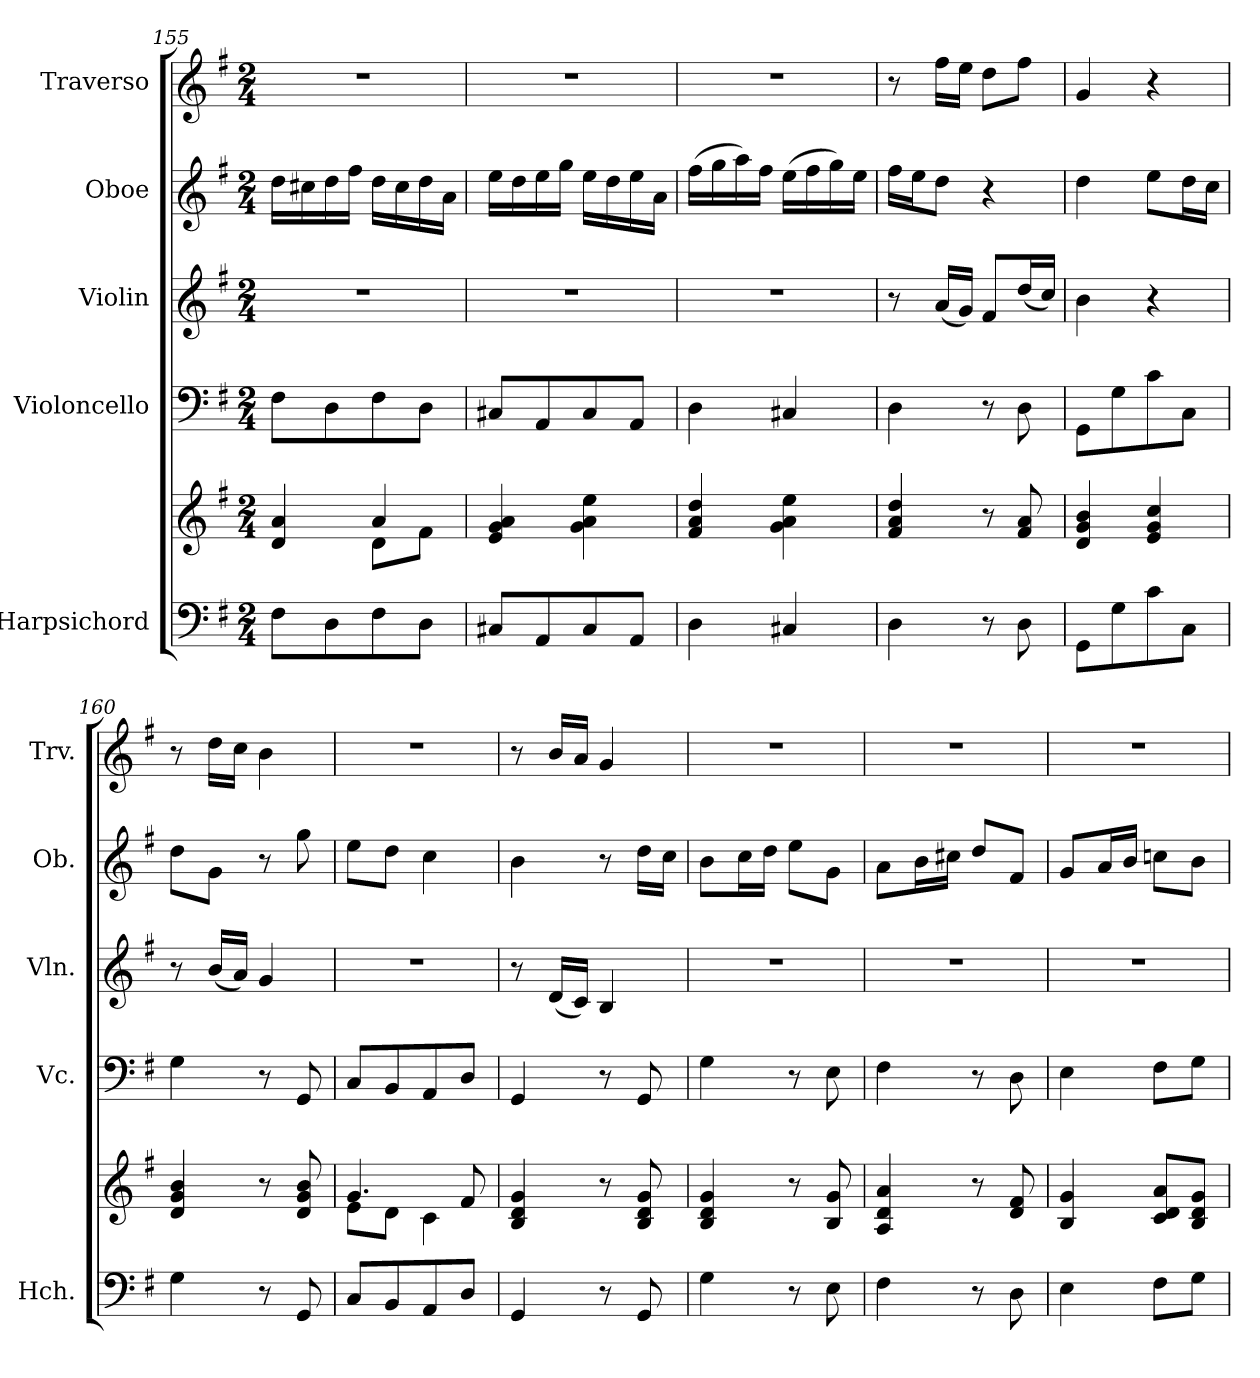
**kern	**kern	**kern	**kern	**kern	**kern
*part5	*part5	*part4	*part3	*part2	*part1
*staff6	*staff5	*staff4	*staff3	*staff2	*staff1
*I"Harpsichord	*	*I"Violoncello	*I"Violin	*I"Oboe	*I"Traverso
*I'Hch.	*	*I'Vc.	*I'Vln.	*I'Ob.	*I'Trv.
!!LO:LB:g=z
*clefF4	*clefG2	*clefF4	*clefG2	*clefG2	*clefG2
*k[f#]	*k[f#]	*k[f#]	*k[f#]	*k[f#]	*k[f#]
*M2/4	*M2/4	*M2/4	*M2/4	*M2/4	*M2/4
=155	=155	=155	=155	=155	=155
*	*^	*	*	*	*
8F#\L	4d/ 4a/	4ryy	8F#\L	2r	16dd\LL	2r
.	.	.	.	.	16cc#X\	.
8D\	.	.	8D\	.	16dd\	.
.	.	.	.	.	16ff#\JJ	.
8F#\	4a/	8d\L	8F#\	.	16dd\LL	.
.	.	.	.	.	16cc#\	.
8D\J	.	8f#\J	8D\J	.	16dd\	.
.	.	.	.	.	16a\JJ	.
*	*v	*v	*	*	*	*
=156	=156	=156	=156	=156	=156
8C#X/L	4e/ 4g/ 4a/	8C#X/L	2r	16ee\LL	2r
.	.	.	.	16dd\	.
8AA/	.	8AA/	.	16ee\	.
.	.	.	.	16gg\JJ	.
8C#/	4g\ 4a\ 4ee\	8C#/	.	16ee\LL	.
.	.	.	.	16dd\	.
8AA/J	.	8AA/J	.	16ee\	.
.	.	.	.	16a\JJ	.
=157	=157	=157	=157	=157	=157
4D\	4f#/ 4a/ 4dd/	4D\	2r	(16ff#\LL	2r
.	.	.	.	16gg\	.
.	.	.	.	16aa\)	.
.	.	.	.	16ff#\JJ	.
4C#X/	4g\ 4a\ 4ee\	4C#X/	.	(16ee\LL	.
.	.	.	.	16ff#\	.
.	.	.	.	16gg\)	.
.	.	.	.	16ee\JJ	.
=158	=158	=158	=158	=158	=158
4D\	4f#/ 4a/ 4dd/	4D\	8r	16ff#\LL	8r
.	.	.	.	16ee\J	.
.	.	.	(16a/LL	8dd\J	16ff#\LL
.	.	.	16g/JJ)	.	16ee\JJ
8r	8r	8r	8f#/L	4r	8dd\L
8D\	8f#/ 8a/	8D\	(16dd/L	.	8ff#\J
.	.	.	16cc/JJ)	.	.
=159	=159	=159	=159	=159	=159
8GG\L	4d/ 4g/ 4b/	8GG\L	4b\	4dd\	4g/
8G\	.	8G\	.	.	.
8c\	4e/ 4g/ 4cc/	8c\	4r	8ee\L	4r
8C\J	.	8C\J	.	16dd\L	.
.	.	.	.	16cc\JJ	.
=160	=160	=160	=160	=160	=160
4G\	4d/ 4g/ 4b/	4G\	8r	8dd\L	8r
.	.	.	(16b/LL	8g\J	16dd\LL
.	.	.	16a/JJ)	.	16cc\JJ
8r	8r	8r	4g/	8r	4b\
8GG/	8d/ 8g/ 8b/	8GG/	.	8gg\	.
=161	=161	=161	=161	=161	=161
*	*^	*	*	*	*
8C/L	4.g/	8e\L	8C/L	2r	8ee\L	2r
8BB/	.	8d\J	8BB/	.	8dd\J	.
8AA/	.	4c\	8AA/	.	4cc\	.
8D/J	8f#/	.	8D/J	.	.	.
*	*v	*v	*	*	*	*
=162	=162	=162	=162	=162	=162
4GG/	4B/ 4d/ 4g/	4GG/	8r	4b\	8r
.	.	.	(16d/LL	.	16b/LL
.	.	.	16c/JJ)	.	16a/JJ
8r	8r	8r	4B/	8r	4g/
8GG/	8B/ 8d/ 8g/	8GG/	.	16dd\LL	.
.	.	.	.	16cc\JJ	.
!!LO:PB:g=z
=163	=163	=163	=163	=163	=163
4G\	4B/ 4d/ 4g/	4G\	2r	8b\L	2r
.	.	.	.	16cc\L	.
.	.	.	.	16dd\JJ	.
8r	8r	8r	.	8ee\L	.
8E\	8B/ 8g/	8E\	.	8g\J	.
=164	=164	=164	=164	=164	=164
4F#\	4A/ 4d/ 4a/	4F#\	2r	8a\L	2r
.	.	.	.	16b\L	.
.	.	.	.	16cc#X\JJ	.
8r	8r	8r	.	8dd/L	.
8D\	8d/ 8f#/	8D\	.	8f#/J	.
=165	=165	=165	=165	=165	=165
4E\	4B/ 4g/	4E\	2r	8g/L	2r
.	.	.	.	16a/L	.
.	.	.	.	16b/JJ	.
8F#\L	8c/ 8d/ 8a/L	8F#\L	.	8ccn\L	.
8G\J	8B/ 8d/ 8g/J	8G\J	.	8b\J	.
=	=	=	=	=	=
*-	*-	*-	*-	*-	*-
